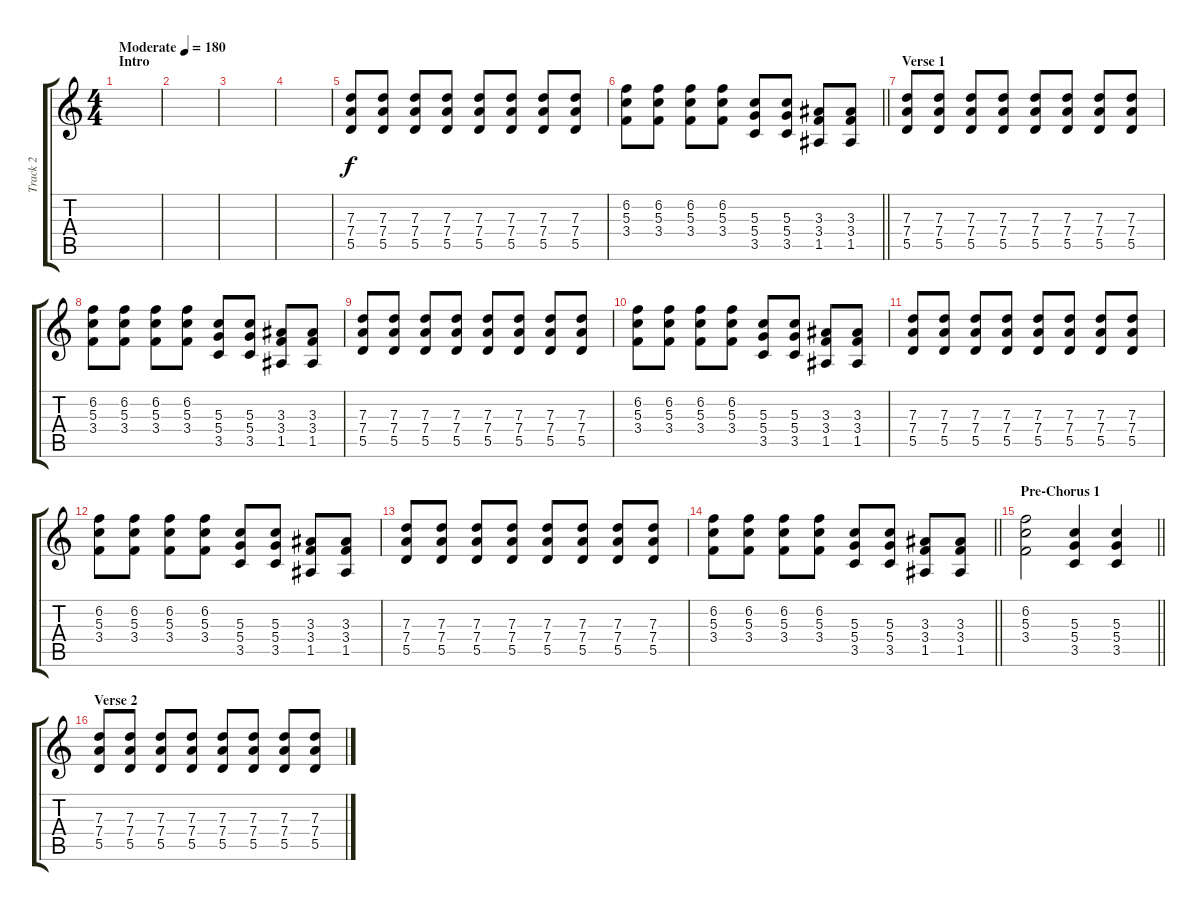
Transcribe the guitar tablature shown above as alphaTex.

\track ("Track 2" "Track 2") {instrument distortionguitar}
\staff {score tabs}
\tuning (E4 B3 G3 D3 A2 E2) {hide}
\ts (4 4)
\section ("" "Intro")
\tempo (180 "Moderate")
\clef g2
\ks c
|
|
|
|
(7.3 7.4 5.5).8 (7.3 7.4 5.5).8 (7.3 7.4 5.5).8 (7.3 7.4 5.5).8 (7.3 7.4 5.5).8 (7.3 7.4 5.5).8 (7.3 7.4 5.5).8 (7.3 7.4 5.5).8 |
\barLineRight lightlight
(6.2 5.3 3.4).8 (6.2 5.3 3.4).8 (6.2 5.3 3.4).8 (6.2 5.3 3.4).8 (5.3 5.4 3.5).8 (5.3 5.4 3.5).8 (3.3 3.4 1.5).8 (3.3 3.4 1.5).8 |
\section ("" "Verse 1")
(7.3 7.4 5.5).8 (7.3 7.4 5.5).8 (7.3 7.4 5.5).8 (7.3 7.4 5.5).8 (7.3 7.4 5.5).8 (7.3 7.4 5.5).8 (7.3 7.4 5.5).8 (7.3 7.4 5.5).8 |
(6.2 5.3 3.4).8 (6.2 5.3 3.4).8 (6.2 5.3 3.4).8 (6.2 5.3 3.4).8 (5.3 5.4 3.5).8 (5.3 5.4 3.5).8 (3.3 3.4 1.5).8 (3.3 3.4 1.5).8 |
(7.3 7.4 5.5).8 (7.3 7.4 5.5).8 (7.3 7.4 5.5).8 (7.3 7.4 5.5).8 (7.3 7.4 5.5).8 (7.3 7.4 5.5).8 (7.3 7.4 5.5).8 (7.3 7.4 5.5).8 |
(6.2 5.3 3.4).8 (6.2 5.3 3.4).8 (6.2 5.3 3.4).8 (6.2 5.3 3.4).8 (5.3 5.4 3.5).8 (5.3 5.4 3.5).8 (3.3 3.4 1.5).8 (3.3 3.4 1.5).8 |
(7.3 7.4 5.5).8 (7.3 7.4 5.5).8 (7.3 7.4 5.5).8 (7.3 7.4 5.5).8 (7.3 7.4 5.5).8 (7.3 7.4 5.5).8 (7.3 7.4 5.5).8 (7.3 7.4 5.5).8 |
(6.2 5.3 3.4).8 (6.2 5.3 3.4).8 (6.2 5.3 3.4).8 (6.2 5.3 3.4).8 (5.3 5.4 3.5).8 (5.3 5.4 3.5).8 (3.3 3.4 1.5).8 (3.3 3.4 1.5).8 |
(7.3 7.4 5.5).8 (7.3 7.4 5.5).8 (7.3 7.4 5.5).8 (7.3 7.4 5.5).8 (7.3 7.4 5.5).8 (7.3 7.4 5.5).8 (7.3 7.4 5.5).8 (7.3 7.4 5.5).8 |
\barLineRight lightlight
(6.2 5.3 3.4).8 (6.2 5.3 3.4).8 (6.2 5.3 3.4).8 (6.2 5.3 3.4).8 (5.3 5.4 3.5).8 (5.3 5.4 3.5).8 (3.3 3.4 1.5).8 (3.3 3.4 1.5).8 |
\section ("" "Pre-Chorus 1")
\barLineRight lightlight
(6.2 5.3 3.4).2 (5.3 5.4 3.5).4 (5.3 5.4 3.5).4 |
\section ("" "Verse 2")
(7.3 7.4 5.5).8 (7.3 7.4 5.5).8 (7.3 7.4 5.5).8 (7.3 7.4 5.5).8 (7.3 7.4 5.5).8 (7.3 7.4 5.5).8 (7.3 7.4 5.5).8 (7.3 7.4 5.5).8
